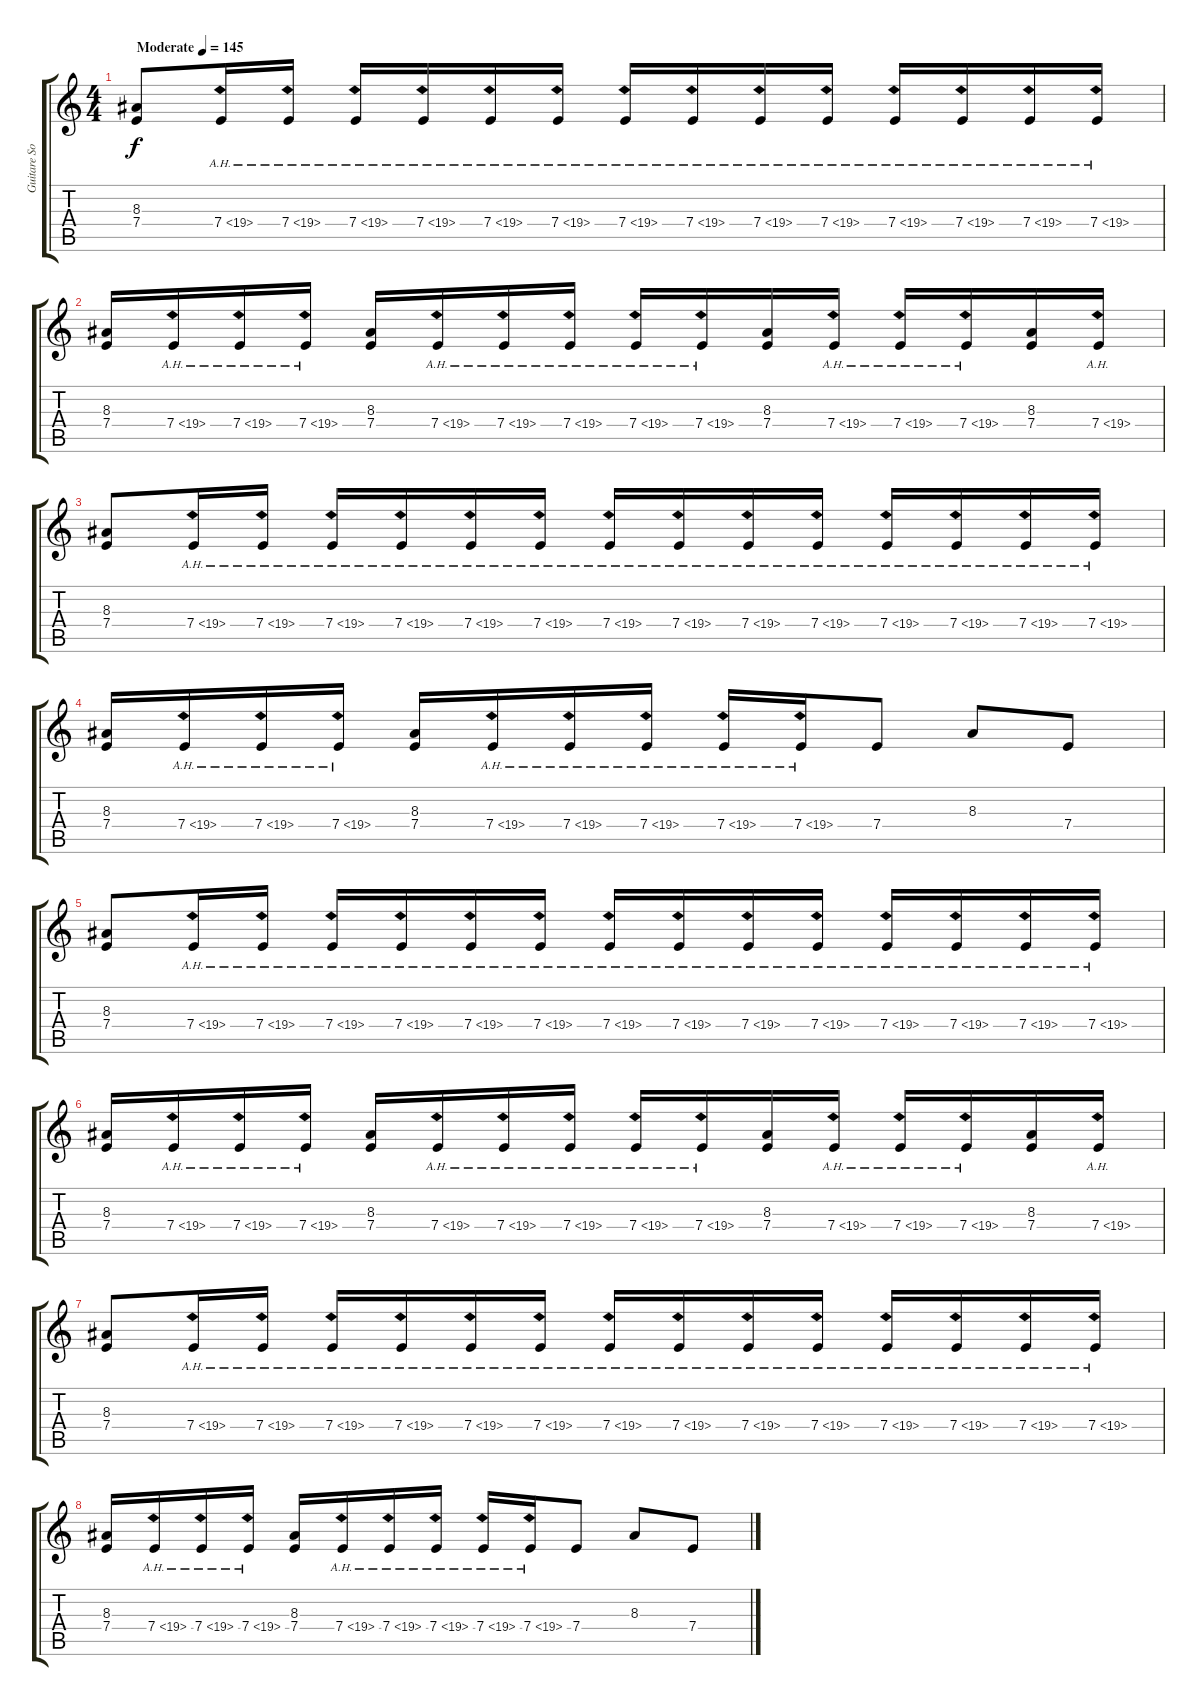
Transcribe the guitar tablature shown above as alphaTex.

\track ("Guitare Solo" "Guitare So") {instrument distortionguitar}
\staff {score tabs}
\tuning (B3 Gb3 D3 A2 E2 B1) {hide}
\ts (4 4)
\tempo (145 "Moderate")
\clef g2
\ks c
(8.3 7.4).8{dy f instrument distortionguitar} 7.4{ah 12}.16 7.4{ah 12}.16 7.4{ah 12}.16 7.4{ah 12}.16 7.4{ah 12}.16 7.4{ah 12}.16 7.4{ah 12}.16 7.4{ah 12}.16 7.4{ah 12}.16 7.4{ah 12}.16 7.4{ah 12}.16 7.4{ah 12}.16 7.4{ah 12}.16 7.4{ah 12}.16 |
(8.3 7.4).16 7.4{ah 12}.16 7.4{ah 12}.16 7.4{ah 12}.16 (8.3 7.4).16 7.4{ah 12}.16 7.4{ah 12}.16 7.4{ah 12}.16 7.4{ah 12}.16 7.4{ah 12}.16 (8.3 7.4).16 7.4{ah 12}.16 7.4{ah 12}.16 7.4{ah 12}.16 (8.3 7.4).16 7.4{ah 12}.16 |
(8.3 7.4).8 7.4{ah 12}.16 7.4{ah 12}.16 7.4{ah 12}.16 7.4{ah 12}.16 7.4{ah 12}.16 7.4{ah 12}.16 7.4{ah 12}.16 7.4{ah 12}.16 7.4{ah 12}.16 7.4{ah 12}.16 7.4{ah 12}.16 7.4{ah 12}.16 7.4{ah 12}.16 7.4{ah 12}.16 |
(8.3 7.4).16 7.4{ah 12}.16 7.4{ah 12}.16 7.4{ah 12}.16 (8.3 7.4).16 7.4{ah 12}.16 7.4{ah 12}.16 7.4{ah 12}.16 7.4{ah 12}.16 7.4{ah 12}.16 7.4.8 8.3.8 7.4.8 |
(8.3 7.4).8 7.4{ah 12}.16 7.4{ah 12}.16 7.4{ah 12}.16 7.4{ah 12}.16 7.4{ah 12}.16 7.4{ah 12}.16 7.4{ah 12}.16 7.4{ah 12}.16 7.4{ah 12}.16 7.4{ah 12}.16 7.4{ah 12}.16 7.4{ah 12}.16 7.4{ah 12}.16 7.4{ah 12}.16 |
(8.3 7.4).16 7.4{ah 12}.16 7.4{ah 12}.16 7.4{ah 12}.16 (8.3 7.4).16 7.4{ah 12}.16 7.4{ah 12}.16 7.4{ah 12}.16 7.4{ah 12}.16 7.4{ah 12}.16 (8.3 7.4).16 7.4{ah 12}.16 7.4{ah 12}.16 7.4{ah 12}.16 (8.3 7.4).16 7.4{ah 12}.16 |
(8.3 7.4).8 7.4{ah 12}.16 7.4{ah 12}.16 7.4{ah 12}.16 7.4{ah 12}.16 7.4{ah 12}.16 7.4{ah 12}.16 7.4{ah 12}.16 7.4{ah 12}.16 7.4{ah 12}.16 7.4{ah 12}.16 7.4{ah 12}.16 7.4{ah 12}.16 7.4{ah 12}.16 7.4{ah 12}.16 |
(8.3 7.4).16 7.4{ah 12}.16 7.4{ah 12}.16 7.4{ah 12}.16 (8.3 7.4).16 7.4{ah 12}.16 7.4{ah 12}.16 7.4{ah 12}.16 7.4{ah 12}.16 7.4{ah 12}.16 7.4.8 8.3.8 7.4.8
